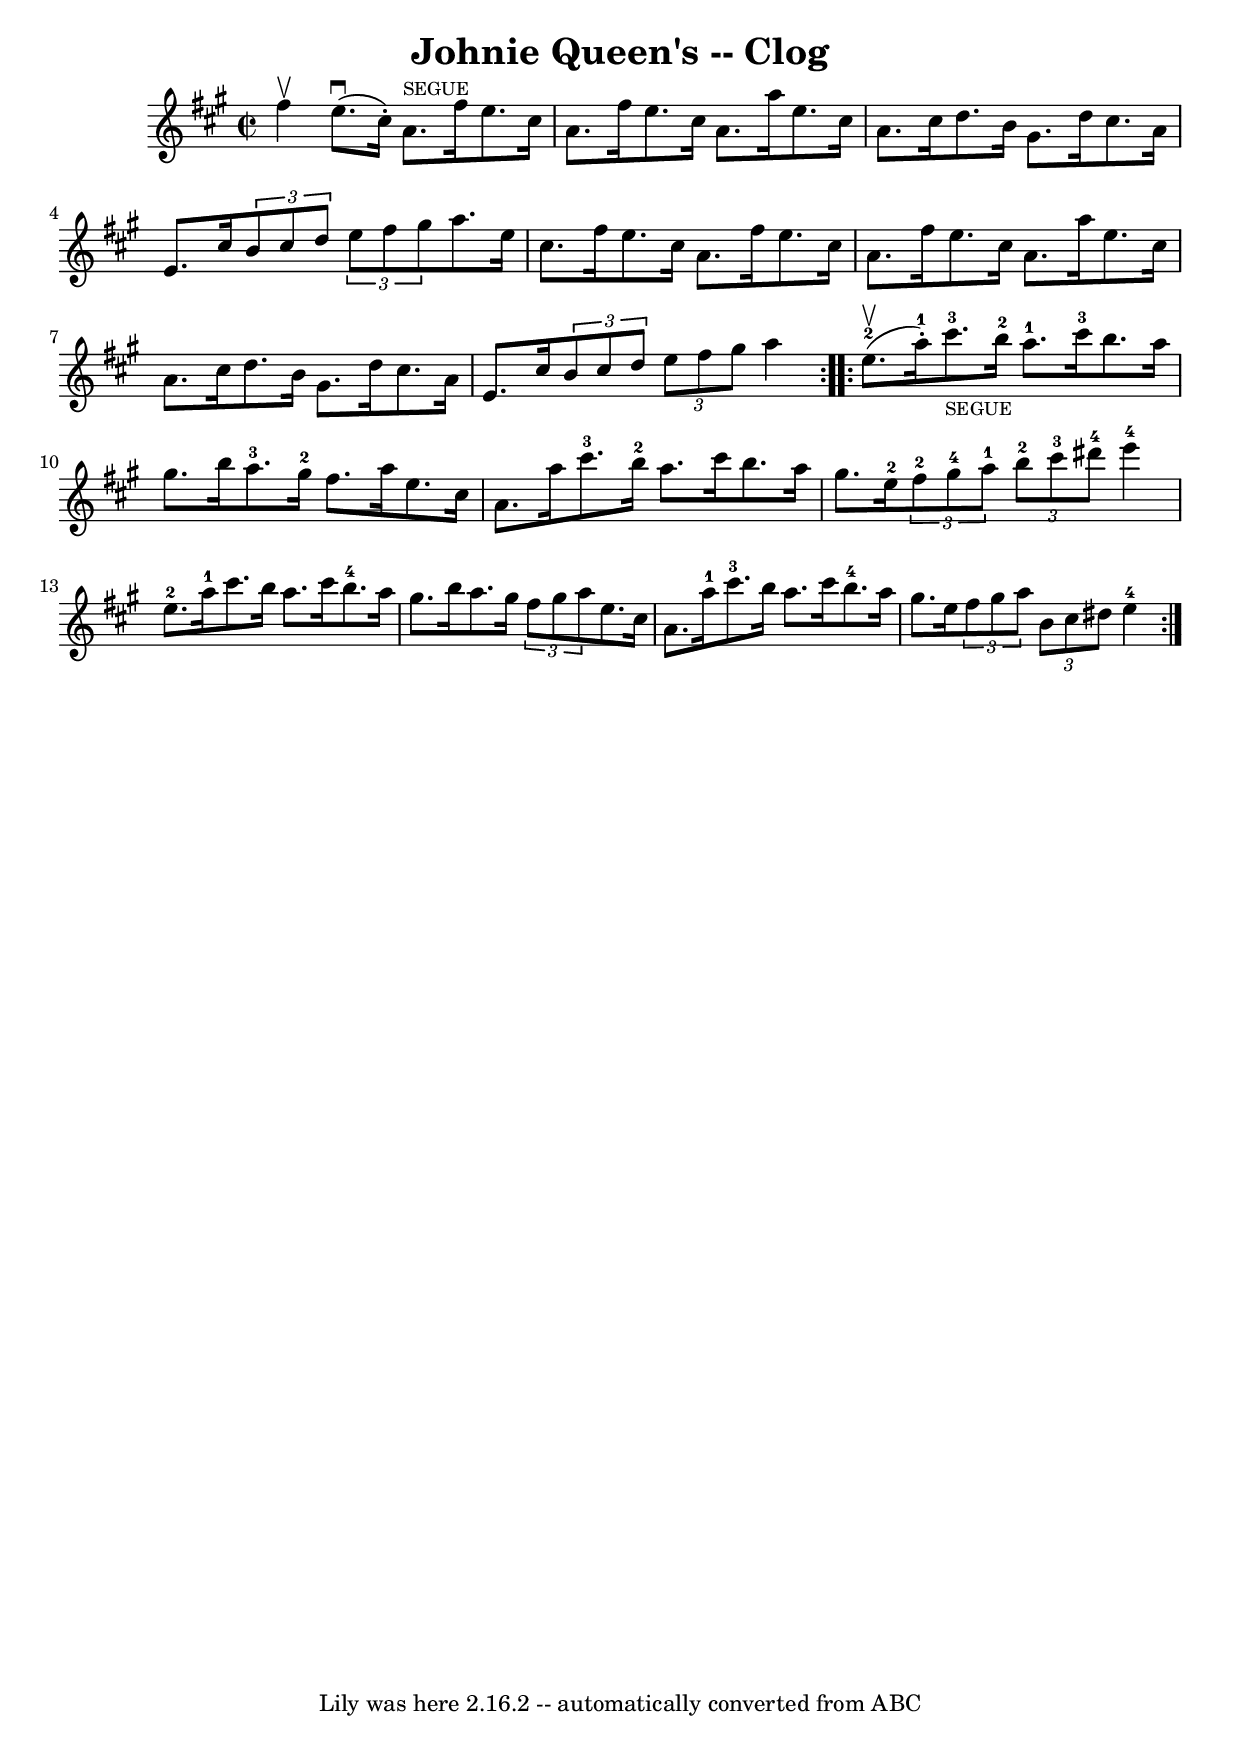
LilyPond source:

\version "2.16.2"
\include "Mammoth.ily"
\header {
	%% book = "Ryan's Mammoth Collection"
	crossRefNumber = "1"
	footnotes = "\\\\=20"
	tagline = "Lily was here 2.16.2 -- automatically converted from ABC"
	title = "Johnie Queen's -- Clog"
}
voicedefault =  {


\repeat volta 2 {
\override Staff.TimeSignature #'style = #'C
 \time 2/2 
\key a \major fis''4^\upbow |
 e''8.^\downbow(
cis''16 -.) a'8.^\segue fis''16 e''8. cis''16 a'8. fis''16  
  |
 e''8. cis''16 a'8. a''16 e''8. cis''16 a'8.    
cis''16    |
 d''8. b'16 gis'8. d''16 cis''8. a'16    
e'8. cis''16    |
   \times 2/3 { b'8 cis''8 d''8  }   
\times 2/3 { e''8 fis''8 gis''8  } a''8. e''16 cis''8.    
fis''16    |
 e''8. cis''16 a'8. fis''16 e''8.    
cis''16 a'8. fis''16    |
 e''8. cis''16 a'8. a''16    
e''8. cis''16 a'8. cis''16    |
 d''8. b'16 gis'8.    
d''16 cis''8. a'16 e'8. cis''16    |
   \times 2/3 { b'8    
cis''8 d''8  }   \times 2/3 { e''8 fis''8 gis''8  } a''4  }     
\repeat volta 2 { e''8.-2^\upbow(a''16-1-.)   |
       
cis'''8.-3_\segue b''16-2 a''8.-1 cis'''16-3 b''8.    
a''16 gis''8. b''16    |
 a''8.-3 gis''16-2 fis''8.   
 a''16 e''8. cis''16 a'8. a''16    |
 cis'''8.-3   
b''16-2 a''8. cis'''16 b''8. a''16 gis''8. e''16-2   
|
     \times 2/3 { fis''8-2 gis''8-4 a''8-1 }   
\times 2/3 { b''8-2 cis'''8-3 dis'''8-4 } e'''4-4   
e''8.-2 a''16-1   |
 cis'''8. b''16 a''8. cis'''16 
 b''8.-4 a''16 gis''8. b''16    |
 a''8. gis''16    
\times 2/3 { fis''8 gis''8 a''8  } e''8. cis''16 a'8. a''16 
-1   |
 cis'''8.-3 b''16 a''8. cis'''16 b''8. 
-4 a''16 gis''8. e''16    |
   \times 2/3 { fis''8 gis''8  
 a''8  }   \times 2/3 { b'8 cis''8 dis''8  } e''4-4     }   
}

\score{
    <<

	\context Staff="default"
	{
	    \voicedefault 
	}

    >>
	\layout {
	}
	\midi {}
}
